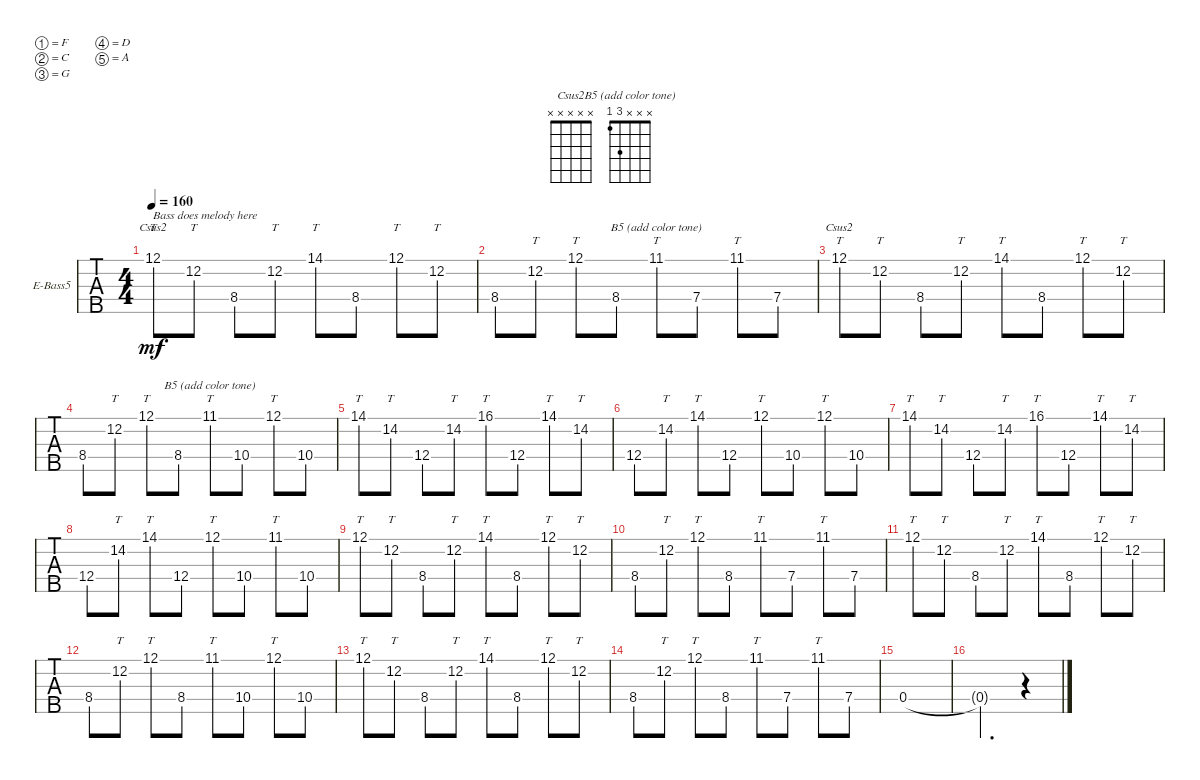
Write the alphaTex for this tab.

\defaultSystemsLayout 4
\bracketExtendMode groupsimilarinstruments
\firstSystemTrackNameOrientation horizontal
\otherSystemsTrackNameOrientation horizontal
\track ("Electric Bass" "E-Bass5") {instrument electricbassfinger}
\staff {tabs}
\tuning (F2 C2 G1 D1 A0)
\chord ("Csus2" 0 0 3 x x)
\chord ("B5 (add color tone)" x x x 3 1)
\chord ("Csus2" x x x x x)
\ts (4 4)
\tempo 160
\clef f4
\ks c
12.1.8{tt ch "Csus2" txt "Bass does melody here" dy mf} 12.2.8{tt} 8.4.8 12.2.8{tt} 14.1.8{tt} 8.4.8 12.1.8{tt} 12.2.8{tt} |
8.4.8 12.2.8{tt} 12.1.8{tt} 8.4.8 11.1.8{tt ch "B5 (add color tone)"} 7.4.8 11.1.8{tt} 7.4.8 |
12.1.8{tt ch "Csus2"} 12.2.8{tt} 8.4.8 12.2.8{tt} 14.1.8{tt} 8.4.8 12.1.8{tt} 12.2.8{tt} |
8.4.8 12.2.8{tt} 12.1.8{tt} 8.4.8 11.1.8{tt ch "B5 (add color tone)"} 10.4.8 12.1.8{tt} 10.4.8 |
14.1.8{tt} 14.2.8{tt} 12.4.8 14.2.8{tt} 16.1.8{tt} 12.4.8 14.1.8{tt} 14.2.8{tt} |
12.4.8 14.2.8{tt} 14.1.8{tt} 12.4.8 12.1.8{tt} 10.4.8 12.1.8{tt} 10.4.8 |
14.1.8{tt} 14.2.8{tt} 12.4.8 14.2.8{tt} 16.1.8{tt} 12.4.8 14.1.8{tt} 14.2.8{tt} |
12.4.8 14.2.8{tt} 14.1.8{tt} 12.4.8 12.1.8{tt} 10.4.8 11.1.8{tt} 10.4.8 |
12.1.8{tt} 12.2.8{tt} 8.4.8 12.2.8{tt} 14.1.8{tt} 8.4.8 12.1.8{tt} 12.2.8{tt} |
8.4.8 12.2.8{tt} 12.1.8{tt} 8.4.8 11.1.8{tt} 7.4.8 11.1.8{tt} 7.4.8 |
12.1.8{tt} 12.2.8{tt} 8.4.8 12.2.8{tt} 14.1.8{tt} 8.4.8 12.1.8{tt} 12.2.8{tt} |
8.4.8 12.2.8{tt} 12.1.8{tt} 8.4.8 11.1.8{tt} 10.4.8 12.1.8{tt} 10.4.8 |
12.1.8{tt} 12.2.8{tt} 8.4.8 12.2.8{tt} 14.1.8{tt} 8.4.8 12.1.8{tt} 12.2.8{tt} |
8.4.8 12.2.8{tt} 12.1.8{tt} 8.4.8 11.1.8{tt} 7.4.8 11.1.8{tt} 7.4.8 |
0.4.1 |
0.4{t}.2{d} r.4
